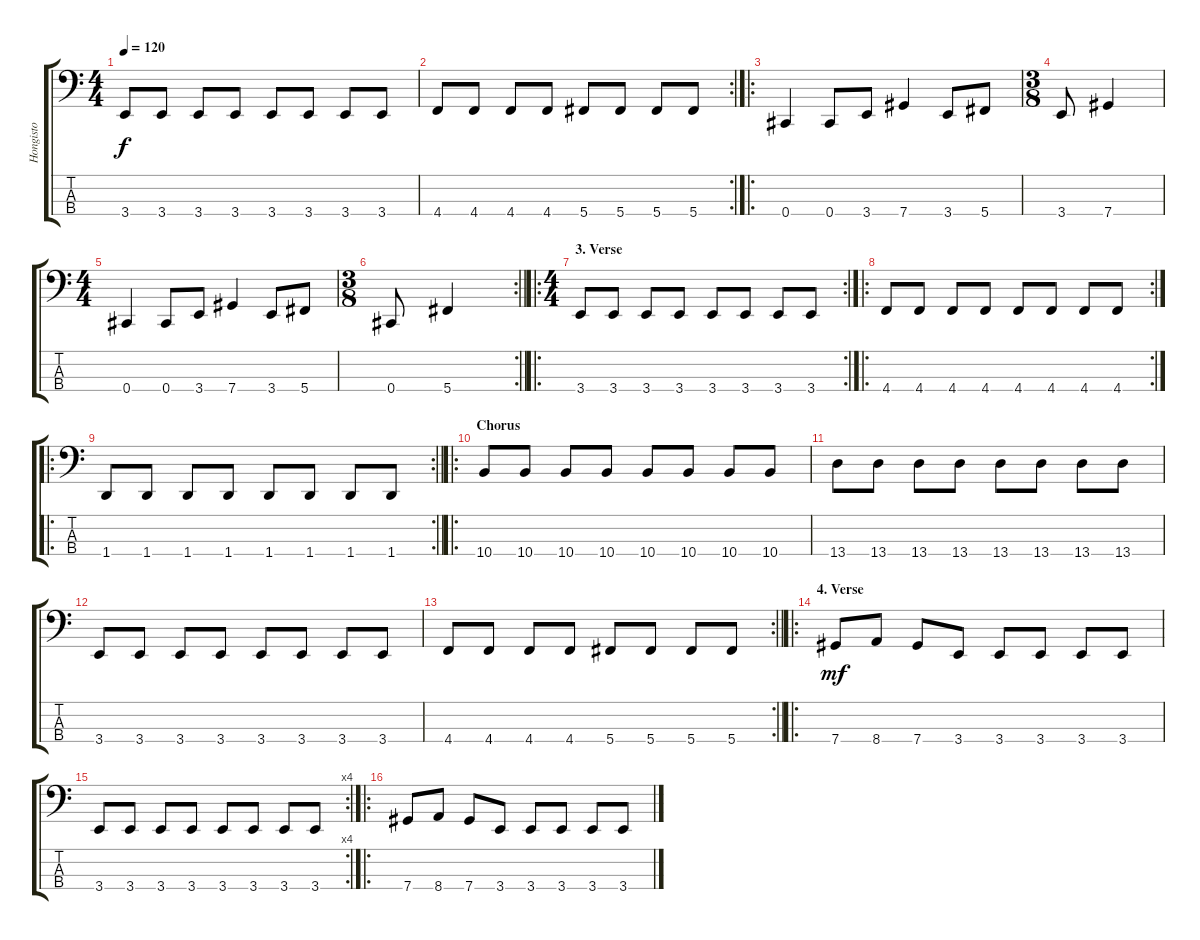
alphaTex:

\track ("Hongisto" "Hongisto") {instrument electricbassfinger}
\staff {score tabs}
\tuning (Gb2 Db2 Ab1 Db1) {hide}
\ts (4 4)
\tempo 120
\clef f4
\ks c
3.4.8{dy f} 3.4.8 3.4.8 3.4.8 3.4.8 3.4.8 3.4.8 3.4.8 |
\rc 2
4.4.8 4.4.8 4.4.8 4.4.8 5.4.8 5.4.8 5.4.8 5.4.8 |
\ro
0.4.4 0.4.8 3.4.8 7.4.4 3.4.8 5.4.8 |
\ts (3 8)
3.4.8 7.4.4 |
\ts (4 4)
0.4.4 0.4.8 3.4.8 7.4.4 3.4.8 5.4.8 |
\rc 2
\ts (3 8)
\barLineRight lightlight
0.4.8 5.4.4 |
\ro
\rc 2
\ts (4 4)
\section ("" "3. Verse")
3.4.8 3.4.8 3.4.8 3.4.8 3.4.8 3.4.8 3.4.8 3.4.8 |
\ro
\rc 2
4.4.8 4.4.8 4.4.8 4.4.8 4.4.8 4.4.8 4.4.8 4.4.8 |
\ro
\rc 2
\barLineRight lightlight
1.4.8 1.4.8 1.4.8 1.4.8 1.4.8 1.4.8 1.4.8 1.4.8 |
\ro
\section ("" "Chorus")
10.4.8 10.4.8 10.4.8 10.4.8 10.4.8 10.4.8 10.4.8 10.4.8 |
13.4.8 13.4.8 13.4.8 13.4.8 13.4.8 13.4.8 13.4.8 13.4.8 |
3.4.8 3.4.8 3.4.8 3.4.8 3.4.8 3.4.8 3.4.8 3.4.8 |
\rc 2
\barLineRight lightlight
4.4.8 4.4.8 4.4.8 4.4.8 5.4.8 5.4.8 5.4.8 5.4.8 |
\ro
\section ("" "4. Verse")
7.4.8{dy mf} 8.4.8 7.4.8 3.4.8 3.4.8 3.4.8 3.4.8 3.4.8 |
\rc 4
3.4.8 3.4.8 3.4.8 3.4.8 3.4.8 3.4.8 3.4.8 3.4.8 |
\ro
7.4.8 8.4.8 7.4.8 3.4.8 3.4.8 3.4.8 3.4.8 3.4.8
